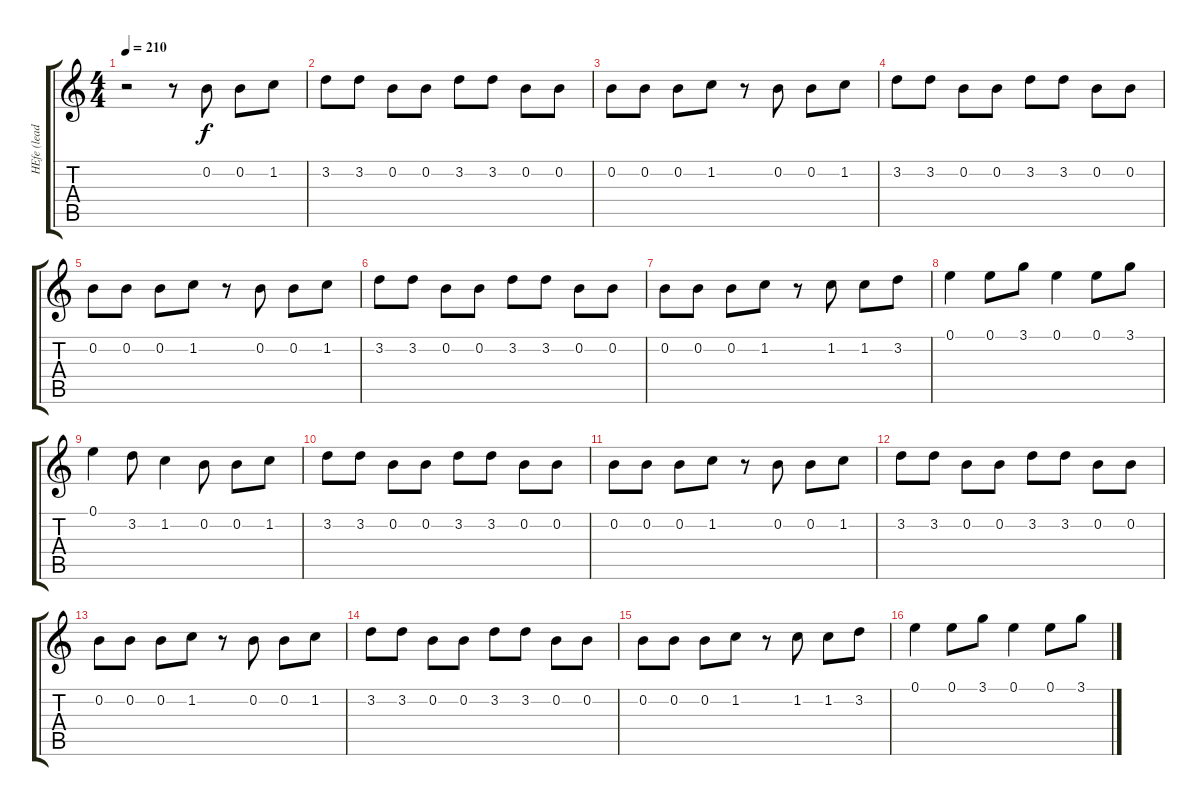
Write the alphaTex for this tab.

\track ("HEfe (lead)" "HEfe (lead") {instrument distortionguitar}
\staff {score tabs}
\tuning (E4 B3 G3 D3 A2 E2) {hide}
\ts (4 4)
\tempo 210
\clef g2
\ks c
r.2{dy f instrument distortionguitar} r.8 0.2.8 0.2.8 1.2.8 |
3.2.8 3.2.8 0.2.8 0.2.8 3.2.8 3.2.8 0.2.8 0.2.8 |
0.2.8 0.2.8 0.2.8 1.2.8 r.8 0.2.8 0.2.8 1.2.8 |
3.2.8 3.2.8 0.2.8 0.2.8 3.2.8 3.2.8 0.2.8 0.2.8 |
0.2.8 0.2.8 0.2.8 1.2.8 r.8 0.2.8 0.2.8 1.2.8 |
3.2.8 3.2.8 0.2.8 0.2.8 3.2.8 3.2.8 0.2.8 0.2.8 |
0.2.8 0.2.8 0.2.8 1.2.8 r.8 1.2.8 1.2.8 3.2.8 |
0.1.4 0.1.8 3.1.8 0.1.4 0.1.8 3.1.8 |
0.1.4 3.2.8 1.2.4 0.2.8 0.2.8 1.2.8 |
3.2.8 3.2.8 0.2.8 0.2.8 3.2.8 3.2.8 0.2.8 0.2.8 |
0.2.8 0.2.8 0.2.8 1.2.8 r.8 0.2.8 0.2.8 1.2.8 |
3.2.8 3.2.8 0.2.8 0.2.8 3.2.8 3.2.8 0.2.8 0.2.8 |
0.2.8 0.2.8 0.2.8 1.2.8 r.8 0.2.8 0.2.8 1.2.8 |
3.2.8 3.2.8 0.2.8 0.2.8 3.2.8 3.2.8 0.2.8 0.2.8 |
0.2.8 0.2.8 0.2.8 1.2.8 r.8 1.2.8 1.2.8 3.2.8 |
0.1.4 0.1.8 3.1.8 0.1.4 0.1.8 3.1.8
